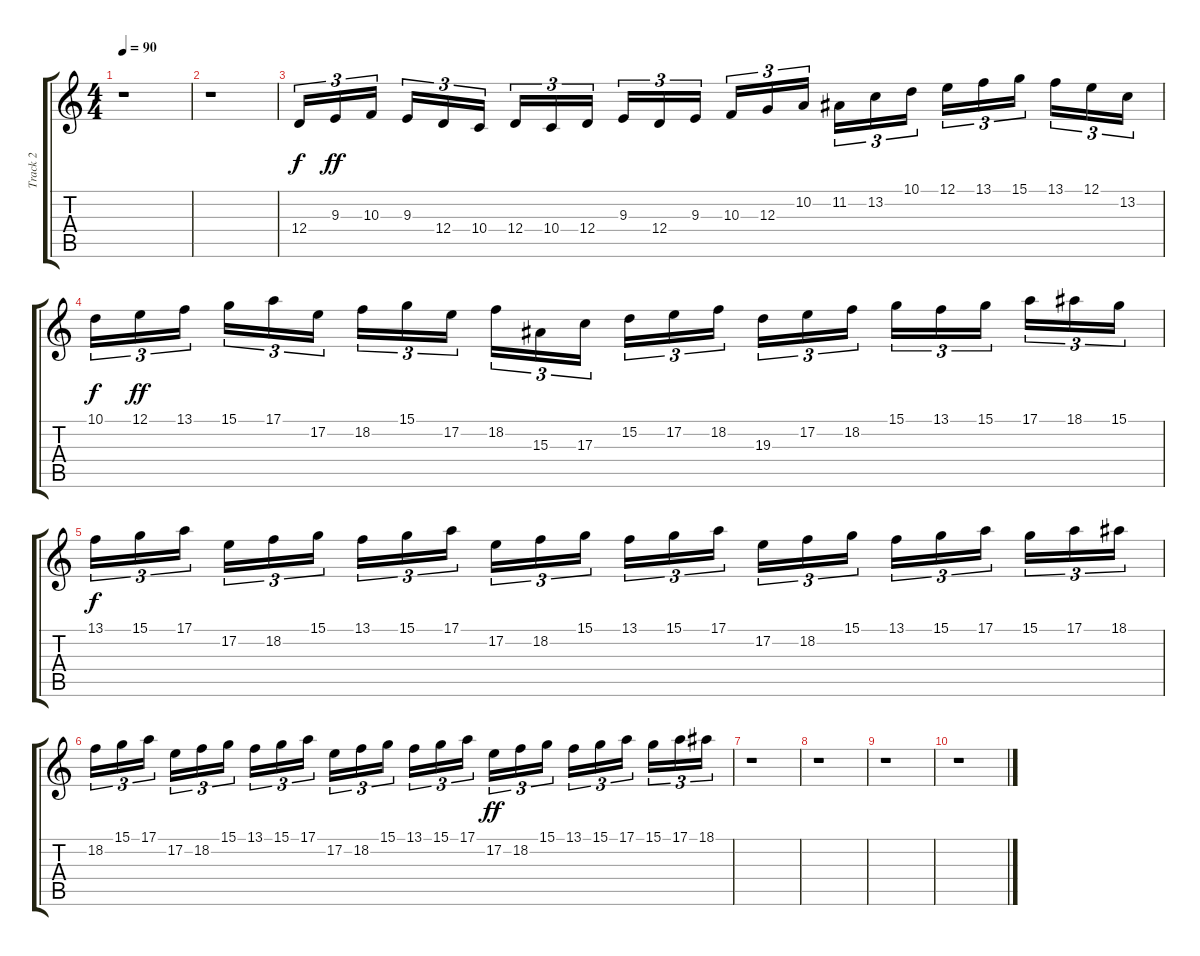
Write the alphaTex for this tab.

\track ("Track 2" "Track 2") {instrument lead2sawtooth}
\staff {score tabs}
\tuning (E4 B3 G3 D3 A2 E2) {hide}
\ts (4 4)
\tempo 90
\clef g2
\ks c
r.1{dy ff} |
r.1 |
12.4.16{tu (3 2) dy f} 9.3.16{tu (3 2) dy ff} 10.3.16{tu (3 2) beam splitsecondary} 9.3.16{tu (3 2)} 12.4.16{tu (3 2)} 10.4.16{tu (3 2)} 12.4.16{tu (3 2)} 10.4.16{tu (3 2)} 12.4.16{tu (3 2) beam splitsecondary} 9.3.16{tu (3 2)} 12.4.16{tu (3 2)} 9.3.16{tu (3 2)} 10.3.16{tu (3 2)} 12.3.16{tu (3 2)} 10.2.16{tu (3 2) beam splitsecondary} 11.2.16{tu (3 2)} 13.2.16{tu (3 2)} 10.1.16{tu (3 2)} 12.1.16{tu (3 2)} 13.1.16{tu (3 2)} 15.1.16{tu (3 2) beam splitsecondary} 13.1.16{tu (3 2)} 12.1.16{tu (3 2)} 13.2.16{tu (3 2)} |
10.1.16{tu (3 2) dy f} 12.1.16{tu (3 2) dy ff} 13.1.16{tu (3 2) beam splitsecondary} 15.1.16{tu (3 2)} 17.1.16{tu (3 2)} 17.2.16{tu (3 2)} 18.2.16{tu (3 2)} 15.1.16{tu (3 2)} 17.2.16{tu (3 2) beam splitsecondary} 18.2.16{tu (3 2)} 15.3.16{tu (3 2)} 17.3.16{tu (3 2)} 15.2.16{tu (3 2)} 17.2.16{tu (3 2)} 18.2.16{tu (3 2) beam splitsecondary} 19.3.16{tu (3 2)} 17.2.16{tu (3 2)} 18.2.16{tu (3 2)} 15.1.16{tu (3 2)} 13.1.16{tu (3 2)} 15.1.16{tu (3 2) beam splitsecondary} 17.1.16{tu (3 2)} 18.1.16{tu (3 2)} 15.1.16{tu (3 2)} |
13.1.16{tu (3 2) dy f} 15.1.16{tu (3 2)} 17.1.16{tu (3 2) beam splitsecondary} 17.2.16{tu (3 2)} 18.2.16{tu (3 2)} 15.1.16{tu (3 2)} 13.1.16{tu (3 2)} 15.1.16{tu (3 2)} 17.1.16{tu (3 2) beam splitsecondary} 17.2.16{tu (3 2)} 18.2.16{tu (3 2)} 15.1.16{tu (3 2)} 13.1.16{tu (3 2)} 15.1.16{tu (3 2)} 17.1.16{tu (3 2) beam splitsecondary} 17.2.16{tu (3 2)} 18.2.16{tu (3 2)} 15.1.16{tu (3 2)} 13.1.16{tu (3 2)} 15.1.16{tu (3 2)} 17.1.16{tu (3 2) beam splitsecondary} 15.1.16{tu (3 2)} 17.1.16{tu (3 2)} 18.1.16{tu (3 2)} |
18.2.16{tu (3 2)} 15.1.16{tu (3 2)} 17.1.16{tu (3 2) beam splitsecondary} 17.2.16{tu (3 2)} 18.2.16{tu (3 2)} 15.1.16{tu (3 2)} 13.1.16{tu (3 2)} 15.1.16{tu (3 2)} 17.1.16{tu (3 2) beam splitsecondary} 17.2.16{tu (3 2)} 18.2.16{tu (3 2)} 15.1.16{tu (3 2)} 13.1.16{tu (3 2)} 15.1.16{tu (3 2)} 17.1.16{tu (3 2) beam splitsecondary} 17.2.16{tu (3 2) dy ff} 18.2.16{tu (3 2)} 15.1.16{tu (3 2)} 13.1.16{tu (3 2)} 15.1.16{tu (3 2)} 17.1.16{tu (3 2) beam splitsecondary} 15.1.16{tu (3 2)} 17.1.16{tu (3 2)} 18.1.16{tu (3 2)} |
r.1 |
r.1 |
r.1 |
r.1
